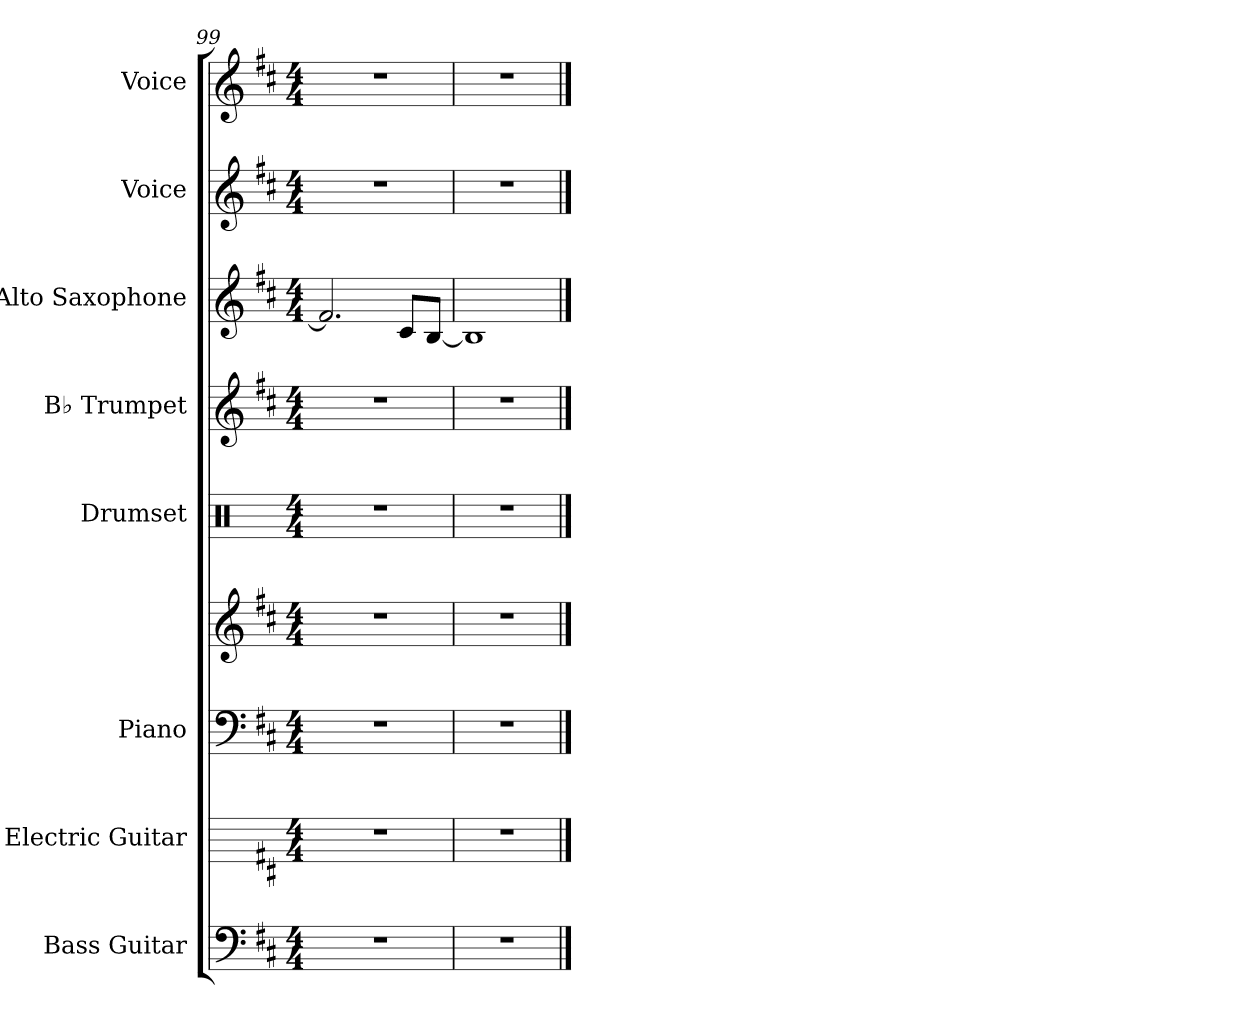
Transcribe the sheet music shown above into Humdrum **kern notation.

**kern	**kern	**kern	**kern	**kern	**kern	**kern	**kern	**kern
*part8	*part7	*part6	*part6	*part5	*part4	*part3	*part2	*part1
*staff9	*staff8	*staff7	*staff6	*staff5	*staff4	*staff3	*staff2	*staff1
*I"Bass Guitar	*I"Electric Guitar	*I"Piano	*	*I"Drumset	*I"B♭ Trumpet	*I"Alto Saxophone	*I"Voice	*I"Voice
*I'B. Guit.	*I'El. Guit.	*I'Pno.	*	*I'D. Set	*I'B♭ Tpt.	*I'A. Sax.	*I'Vo.	*I'Vo.
*clefF4	*	*clefF4	*clefG2	*clefX	*clefG2	*clefG2	*clefG2	*clefG2
*ITrd7c12	*	*	*	*	*ITrd1c2	*ITrd5c9	*	*
*k[f#c#]	*k[f#c#]	*k[f#c#]	*k[f#c#]	*k[]	*k[]	*k[b-]	*k[f#c#]	*k[f#c#]
*M4/4	*M4/4	*M4/4	*M4/4	*M4/4	*M4/4	*M4/4	*M4/4	*M4/4
=99	=99	=99	=99	=99	=99	=99	=99	=99
1r	1r	1r	1r	1r	1r	2.A/]	1r	1r
.	.	.	.	.	.	8E/L	.	.
.	.	.	.	.	.	[8D/J	.	.
=100	=100	=100	=100	=100	=100	=100	=100	=100
1r	1r	1r	1r	1r	1r	1D]	1r	1r
==	==	==	==	==	==	==	==	==
*-	*-	*-	*-	*-	*-	*-	*-	*-
